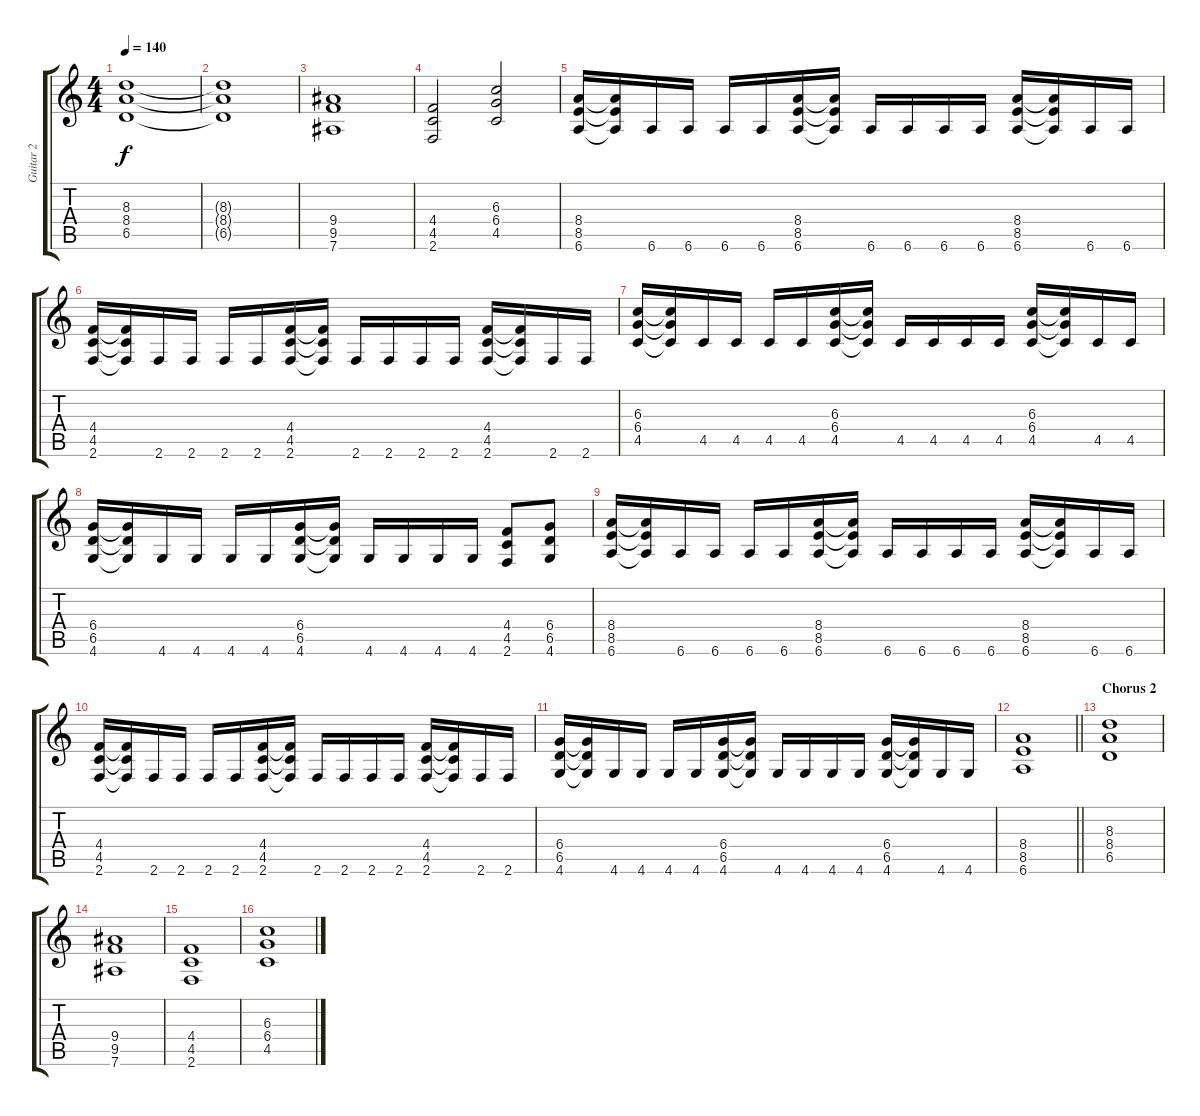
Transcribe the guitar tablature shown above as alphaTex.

\track ("Guitar 2" "Guitar 2") {instrument overdrivenguitar}
\staff {score tabs}
\tuning (Eb4 Bb3 Gb3 Db3 Ab2 Eb2) {hide}
\ts (4 4)
\tempo 140
\clef g2
\ks c
(8.3 8.4 6.5).1{dy f} |
(8.3{t} 8.4{t} 6.5{t}).1 |
(9.4 9.5 7.6).1 |
(4.4 4.5 2.6).2 (6.3 6.4 4.5).2 |
(8.4 8.5 6.6).16 (8.4{t} 8.5{t} 6.6{t}).16 6.6.16 6.6.16 6.6.16 6.6.16 (8.4 8.5 6.6).16 (8.4{t} 8.5{t} 6.6{t}).16 6.6.16 6.6.16 6.6.16 6.6.16 (8.4 8.5 6.6).16 (8.4{t} 8.5{t} 6.6{t}).16 6.6.16 6.6.16 |
(4.4 4.5 2.6).16 (4.4{t} 4.5{t} 2.6{t}).16 2.6.16 2.6.16 2.6.16 2.6.16 (4.4 4.5 2.6).16 (4.4{t} 4.5{t} 2.6{t}).16 2.6.16 2.6.16 2.6.16 2.6.16 (4.4 4.5 2.6).16 (4.4{t} 4.5{t} 2.6{t}).16 2.6.16 2.6.16 |
(6.3 6.4 4.5).16 (6.3{t} 6.4{t} 4.5{t}).16 4.5.16 4.5.16 4.5.16 4.5.16 (6.3 6.4 4.5).16 (6.3{t} 6.4{t} 4.5{t}).16 4.5.16 4.5.16 4.5.16 4.5.16 (6.3 6.4 4.5).16 (6.3{t} 6.4{t} 4.5{t}).16 4.5.16 4.5.16 |
(6.4 6.5 4.6).16 (6.4{t} 6.5{t} 4.6{t}).16 4.6.16 4.6.16 4.6.16 4.6.16 (6.4 6.5 4.6).16 (6.4{t} 6.5{t} 4.6{t}).16 4.6.16 4.6.16 4.6.16 4.6.16 (4.4 4.5 2.6).8 (6.4 6.5 4.6).8 |
(8.4 8.5 6.6).16 (8.4{t} 8.5{t} 6.6{t}).16 6.6.16 6.6.16 6.6.16 6.6.16 (8.4 8.5 6.6).16 (8.4{t} 8.5{t} 6.6{t}).16 6.6.16 6.6.16 6.6.16 6.6.16 (8.4 8.5 6.6).16 (8.4{t} 8.5{t} 6.6{t}).16 6.6.16 6.6.16 |
(4.4 4.5 2.6).16 (4.4{t} 4.5{t} 2.6{t}).16 2.6.16 2.6.16 2.6.16 2.6.16 (4.4 4.5 2.6).16 (4.4{t} 4.5{t} 2.6{t}).16 2.6.16 2.6.16 2.6.16 2.6.16 (4.4 4.5 2.6).16 (4.4{t} 4.5{t} 2.6{t}).16 2.6.16 2.6.16 |
(6.4 6.5 4.6).16 (6.4{t} 6.5{t} 4.6{t}).16 4.6.16 4.6.16 4.6.16 4.6.16 (6.4 6.5 4.6).16 (6.4{t} 6.5{t} 4.6{t}).16 4.6.16 4.6.16 4.6.16 4.6.16 (6.4 6.5 4.6).16 (6.4{t} 6.5{t} 4.6{t}).16 4.6.16 4.6.16 |
\barLineRight lightlight
(8.4 8.5 6.6).1 |
\section ("" "Chorus 2")
(8.3 8.4 6.5).1 |
(9.4 9.5 7.6).1 |
(4.4 4.5 2.6).1 |
(6.3 6.4 4.5).1
